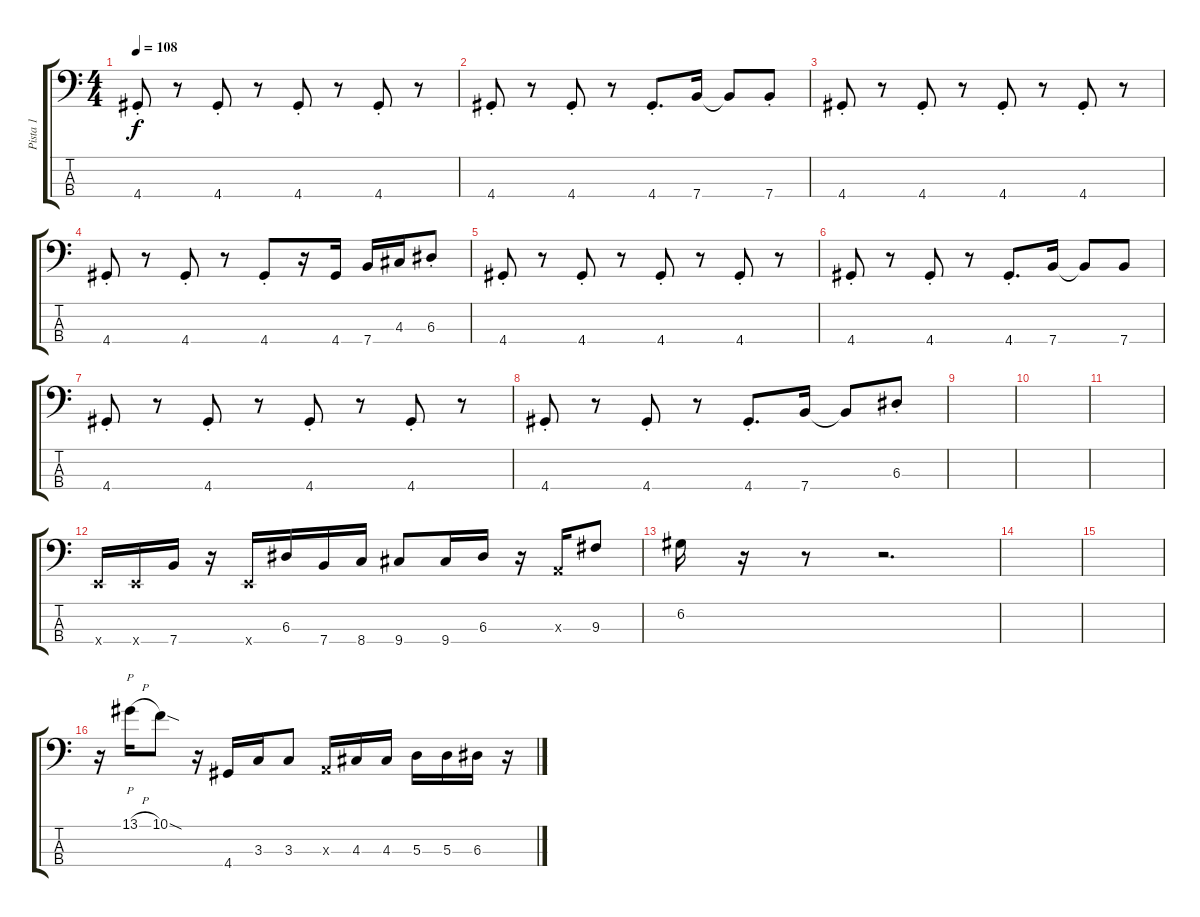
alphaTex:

\track ("Pista 1" "Pista 1") {instrument electricbassfinger}
\staff {score tabs}
\tuning (G2 D2 A1 E1) {hide}
\ts (4 4)
\tempo 108
\clef f4
\ks c
4.4{st}.8{dy f} r.8 4.4{st}.8 r.8 4.4{st}.8 r.8 4.4{st}.8 r.8 |
4.4{st}.8 r.8 4.4{st}.8 r.8 4.4{st}.8{d} 7.4.16 7.4{t}.8 7.4{st}.8 |
4.4{st}.8 r.8 4.4{st}.8 r.8 4.4{st}.8 r.8 4.4{st}.8 r.8 |
4.4{st}.8 r.8 4.4{st}.8 r.8 4.4{st}.8 r.16 4.4.16 7.4.16 4.3.16 6.3{st}.8 |
4.4{st}.8 r.8 4.4{st}.8 r.8 4.4{st}.8 r.8 4.4{st}.8 r.8 |
4.4{st}.8 r.8 4.4{st}.8 r.8 4.4{st}.8{d} 7.4.16 7.4{t}.8 7.4.8 |
4.4{st}.8 r.8 4.4{st}.8 r.8 4.4{st}.8 r.8 4.4{st}.8 r.8 |
4.4{st}.8 r.8 4.4{st}.8 r.8 4.4{st}.8{d} 7.4.16 7.4{t}.8 6.3{st}.8 |
|
|
|
0.4{x}.16 0.4{x}.16 7.4.16 r.16 0.4{x}.16 6.3.16 7.4.16 8.4.16 9.4.8 9.4.16 6.3.16 r.16 0.3{x}.16 9.3.8 |
6.2.16 r.16 r.8 r.2{d} |
|
|
r.16 13.1{h}.16{p} 10.1{sod}.8 r.16 4.4.16 3.3.16 3.3.8 0.3{x}.16 4.3.16 4.3.16 5.3.16 5.3.16 6.3.16 r.16
